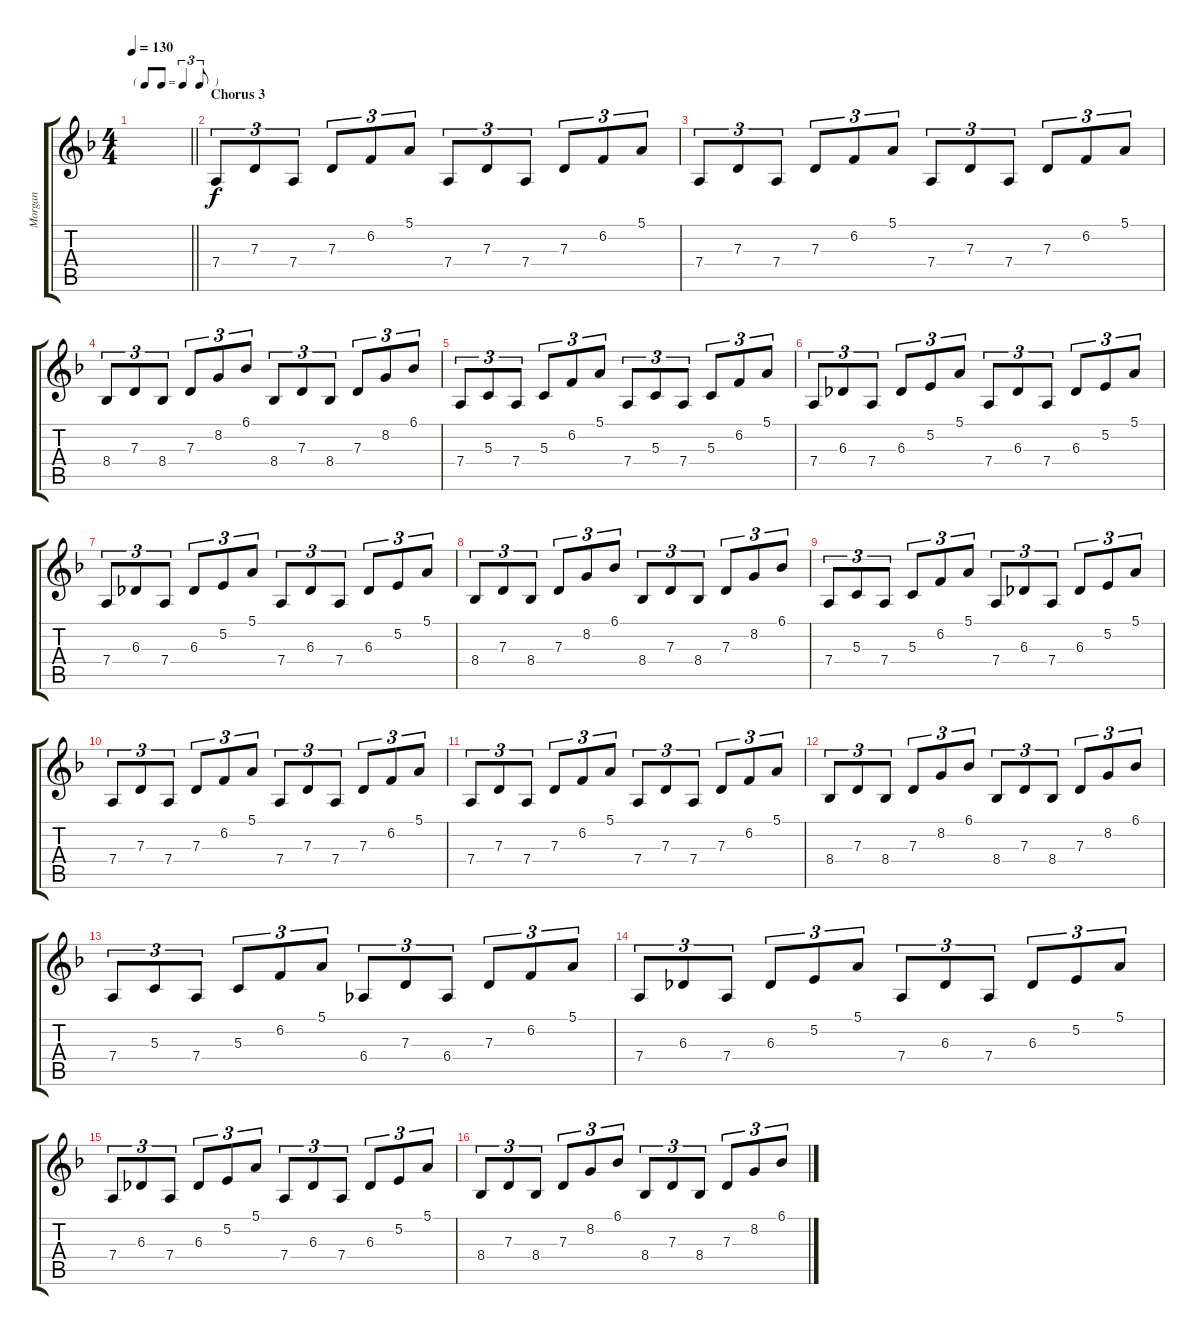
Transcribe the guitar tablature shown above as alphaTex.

\track ("Morgan" "Morgan") {instrument synthstrings1}
\staff {score tabs}
\tuning (E4 B3 G3 D3 A2 E2) {hide}
\ts (4 4)
\tf triplet8th
\tempo 130
\clef g2
\barLineRight lightlight
\ks dminor
|
\section ("" "Chorus 3")
7.4.8{tu (3 2)} 7.3.8{tu (3 2)} 7.4.8{tu (3 2)} 7.3.8{tu (3 2)} 6.2.8{tu (3 2)} 5.1.8{tu (3 2)} 7.4.8{tu (3 2)} 7.3.8{tu (3 2)} 7.4.8{tu (3 2)} 7.3.8{tu (3 2)} 6.2.8{tu (3 2)} 5.1.8{tu (3 2)} |
7.4.8{tu (3 2)} 7.3.8{tu (3 2)} 7.4.8{tu (3 2)} 7.3.8{tu (3 2)} 6.2.8{tu (3 2)} 5.1.8{tu (3 2)} 7.4.8{tu (3 2)} 7.3.8{tu (3 2)} 7.4.8{tu (3 2)} 7.3.8{tu (3 2)} 6.2.8{tu (3 2)} 5.1.8{tu (3 2)} |
8.4.8{tu (3 2)} 7.3.8{tu (3 2)} 8.4.8{tu (3 2)} 7.3.8{tu (3 2)} 8.2.8{tu (3 2)} 6.1.8{tu (3 2)} 8.4.8{tu (3 2)} 7.3.8{tu (3 2)} 8.4.8{tu (3 2)} 7.3.8{tu (3 2)} 8.2.8{tu (3 2)} 6.1.8{tu (3 2)} |
7.4.8{tu (3 2)} 5.3.8{tu (3 2)} 7.4.8{tu (3 2)} 5.3.8{tu (3 2)} 6.2.8{tu (3 2)} 5.1.8{tu (3 2)} 7.4.8{tu (3 2)} 5.3.8{tu (3 2)} 7.4.8{tu (3 2)} 5.3.8{tu (3 2)} 6.2.8{tu (3 2)} 5.1.8{tu (3 2)} |
7.4.8{tu (3 2)} 6.3.8{tu (3 2)} 7.4.8{tu (3 2)} 6.3.8{tu (3 2)} 5.2.8{tu (3 2)} 5.1.8{tu (3 2)} 7.4.8{tu (3 2)} 6.3.8{tu (3 2)} 7.4.8{tu (3 2)} 6.3.8{tu (3 2)} 5.2.8{tu (3 2)} 5.1.8{tu (3 2)} |
7.4.8{tu (3 2)} 6.3.8{tu (3 2)} 7.4.8{tu (3 2)} 6.3.8{tu (3 2)} 5.2.8{tu (3 2)} 5.1.8{tu (3 2)} 7.4.8{tu (3 2)} 6.3.8{tu (3 2)} 7.4.8{tu (3 2)} 6.3.8{tu (3 2)} 5.2.8{tu (3 2)} 5.1.8{tu (3 2)} |
8.4.8{tu (3 2)} 7.3.8{tu (3 2)} 8.4.8{tu (3 2)} 7.3.8{tu (3 2)} 8.2.8{tu (3 2)} 6.1.8{tu (3 2)} 8.4.8{tu (3 2)} 7.3.8{tu (3 2)} 8.4.8{tu (3 2)} 7.3.8{tu (3 2)} 8.2.8{tu (3 2)} 6.1.8{tu (3 2)} |
7.4.8{tu (3 2)} 5.3.8{tu (3 2)} 7.4.8{tu (3 2)} 5.3.8{tu (3 2)} 6.2.8{tu (3 2)} 5.1.8{tu (3 2)} 7.4.8{tu (3 2)} 6.3.8{tu (3 2)} 7.4.8{tu (3 2)} 6.3.8{tu (3 2)} 5.2.8{tu (3 2)} 5.1.8{tu (3 2)} |
7.4.8{tu (3 2)} 7.3.8{tu (3 2)} 7.4.8{tu (3 2)} 7.3.8{tu (3 2)} 6.2.8{tu (3 2)} 5.1.8{tu (3 2)} 7.4.8{tu (3 2)} 7.3.8{tu (3 2)} 7.4.8{tu (3 2)} 7.3.8{tu (3 2)} 6.2.8{tu (3 2)} 5.1.8{tu (3 2)} |
7.4.8{tu (3 2)} 7.3.8{tu (3 2)} 7.4.8{tu (3 2)} 7.3.8{tu (3 2)} 6.2.8{tu (3 2)} 5.1.8{tu (3 2)} 7.4.8{tu (3 2)} 7.3.8{tu (3 2)} 7.4.8{tu (3 2)} 7.3.8{tu (3 2)} 6.2.8{tu (3 2)} 5.1.8{tu (3 2)} |
8.4.8{tu (3 2)} 7.3.8{tu (3 2)} 8.4.8{tu (3 2)} 7.3.8{tu (3 2)} 8.2.8{tu (3 2)} 6.1.8{tu (3 2)} 8.4.8{tu (3 2)} 7.3.8{tu (3 2)} 8.4.8{tu (3 2)} 7.3.8{tu (3 2)} 8.2.8{tu (3 2)} 6.1.8{tu (3 2)} |
7.4.8{tu (3 2)} 5.3.8{tu (3 2)} 7.4.8{tu (3 2)} 5.3.8{tu (3 2)} 6.2.8{tu (3 2)} 5.1.8{tu (3 2)} 6.4.8{tu (3 2)} 7.3.8{tu (3 2)} 6.4.8{tu (3 2)} 7.3.8{tu (3 2)} 6.2.8{tu (3 2)} 5.1.8{tu (3 2)} |
7.4.8{tu (3 2)} 6.3.8{tu (3 2)} 7.4.8{tu (3 2)} 6.3.8{tu (3 2)} 5.2.8{tu (3 2)} 5.1.8{tu (3 2)} 7.4.8{tu (3 2)} 6.3.8{tu (3 2)} 7.4.8{tu (3 2)} 6.3.8{tu (3 2)} 5.2.8{tu (3 2)} 5.1.8{tu (3 2)} |
7.4.8{tu (3 2)} 6.3.8{tu (3 2)} 7.4.8{tu (3 2)} 6.3.8{tu (3 2)} 5.2.8{tu (3 2)} 5.1.8{tu (3 2)} 7.4.8{tu (3 2)} 6.3.8{tu (3 2)} 7.4.8{tu (3 2)} 6.3.8{tu (3 2)} 5.2.8{tu (3 2)} 5.1.8{tu (3 2)} |
8.4.8{tu (3 2)} 7.3.8{tu (3 2)} 8.4.8{tu (3 2)} 7.3.8{tu (3 2)} 8.2.8{tu (3 2)} 6.1.8{tu (3 2)} 8.4.8{tu (3 2)} 7.3.8{tu (3 2)} 8.4.8{tu (3 2)} 7.3.8{tu (3 2)} 8.2.8{tu (3 2)} 6.1.8{tu (3 2)}
